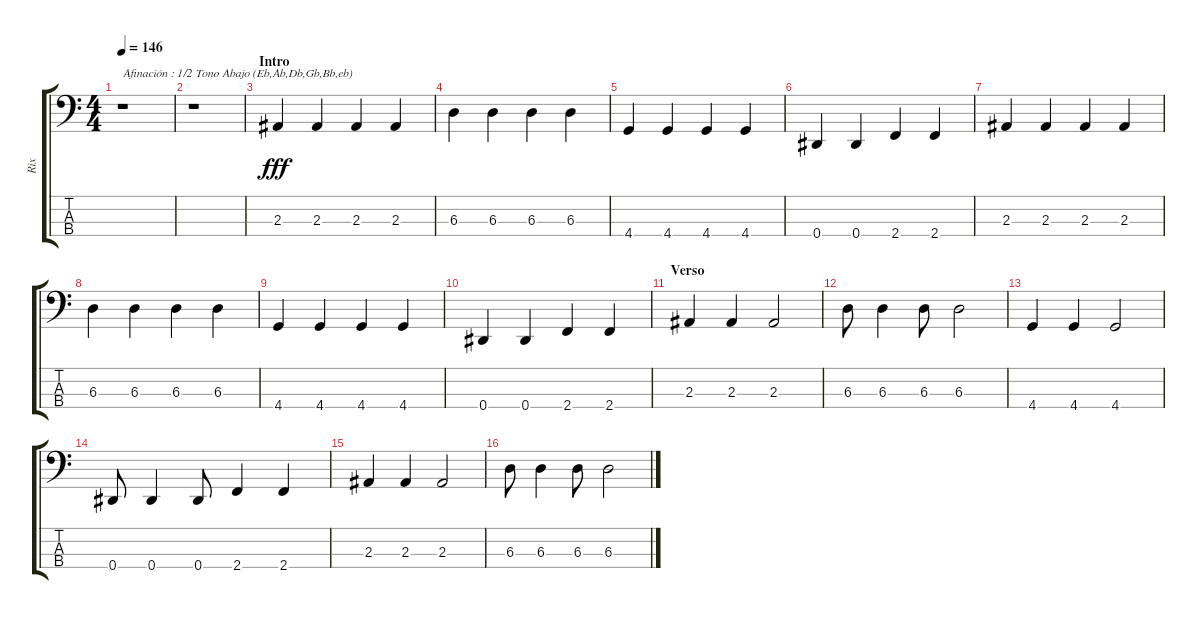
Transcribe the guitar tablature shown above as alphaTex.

\track ("Rix" "Rix") {instrument electricbasspick}
\staff {score tabs}
\tuning (Gb2 Db2 Ab1 Eb1) {hide}
\ts (4 4)
\tempo 146
\clef f4
\ks c
r.1{txt "Afinación : 1/2 Tono Abajo (Eb,Ab,Db,Gb,Bb,eb)" dy fff instrument electricbasspick} |
r.1 |
\section ("" "Intro")
2.3.4 2.3.4 2.3.4 2.3.4 |
6.3.4 6.3.4 6.3.4 6.3.4 |
4.4.4 4.4.4 4.4.4 4.4.4 |
0.4.4 0.4.4 2.4.4 2.4.4 |
2.3.4 2.3.4 2.3.4 2.3.4 |
6.3.4 6.3.4 6.3.4 6.3.4 |
4.4.4 4.4.4 4.4.4 4.4.4 |
0.4.4 0.4.4 2.4.4 2.4.4 |
\section ("" "Verso")
2.3.4 2.3.4 2.3.2 |
6.3.8 6.3.4 6.3.8 6.3.2 |
4.4.4 4.4.4 4.4.2 |
0.4.8 0.4.4 0.4.8 2.4.4 2.4.4 |
2.3.4 2.3.4 2.3.2 |
6.3.8 6.3.4 6.3.8 6.3.2
